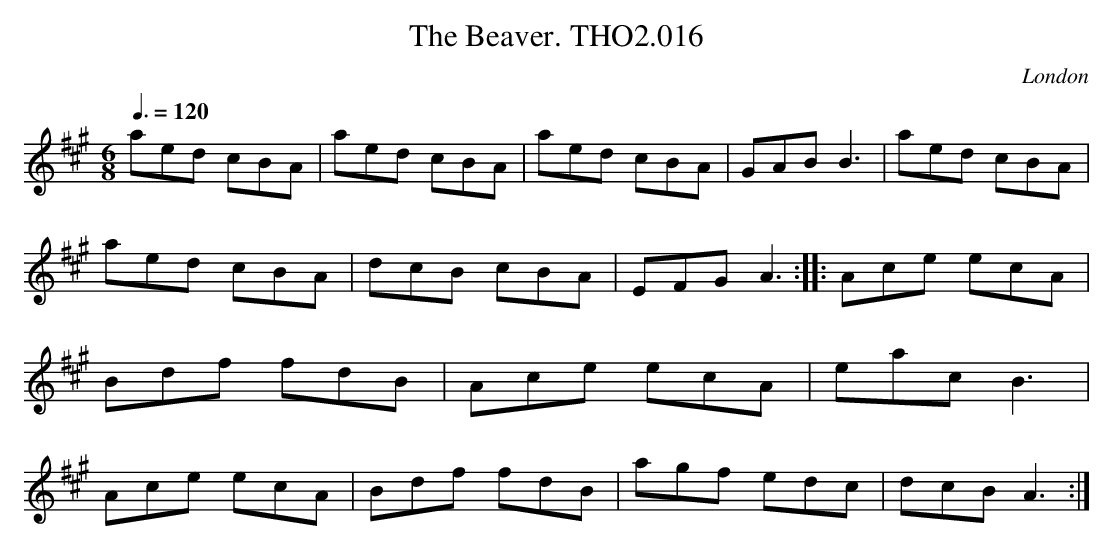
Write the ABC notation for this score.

X:1
T:Beaver. THO2.016, The
O:London
M:6/8
L:1/8
Q:3/8=120
K:A
aed cBA|aed cBA|aed cBA|GAB B3|aed cBA|aed cBA|dcB cBA|EFG A3::Ace ecA|Bdf fdB|Ace ecA|eac B3|Ace ecA|Bdf fdB|agf edc|dcB A3:|
